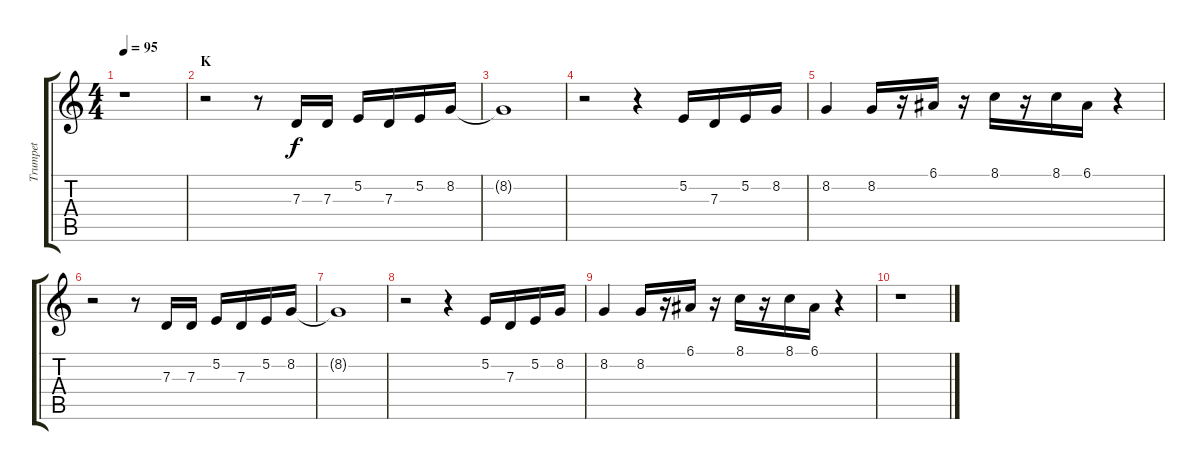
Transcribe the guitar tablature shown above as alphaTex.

\track ("Trumpet" "Trumpet") {instrument trumpet}
\staff {score tabs}
\tuning (E4 B3 G3 D3 A2 E2) {hide}
\ts (4 4)
\tempo 95
\clef g2
\ks c
r.1{dy f} |
\section ("" "K")
r.2 r.8 7.3.16 7.3.16 5.2.16 7.3.16 5.2.16 8.2.16 |
8.2{t}.1 |
r.2 r.4 5.2.16 7.3.16 5.2.16 8.2.16 |
8.2.4 8.2.16 r.16 6.1.16 r.16 8.1.16 r.16 8.1.16 6.1.16 r.4 |
r.2 r.8 7.3.16 7.3.16 5.2.16 7.3.16 5.2.16 8.2.16 |
8.2{t}.1 |
r.2 r.4 5.2.16 7.3.16 5.2.16 8.2.16 |
8.2.4 8.2.16 r.16 6.1.16 r.16 8.1.16 r.16 8.1.16 6.1.16 r.4 |
r.1
